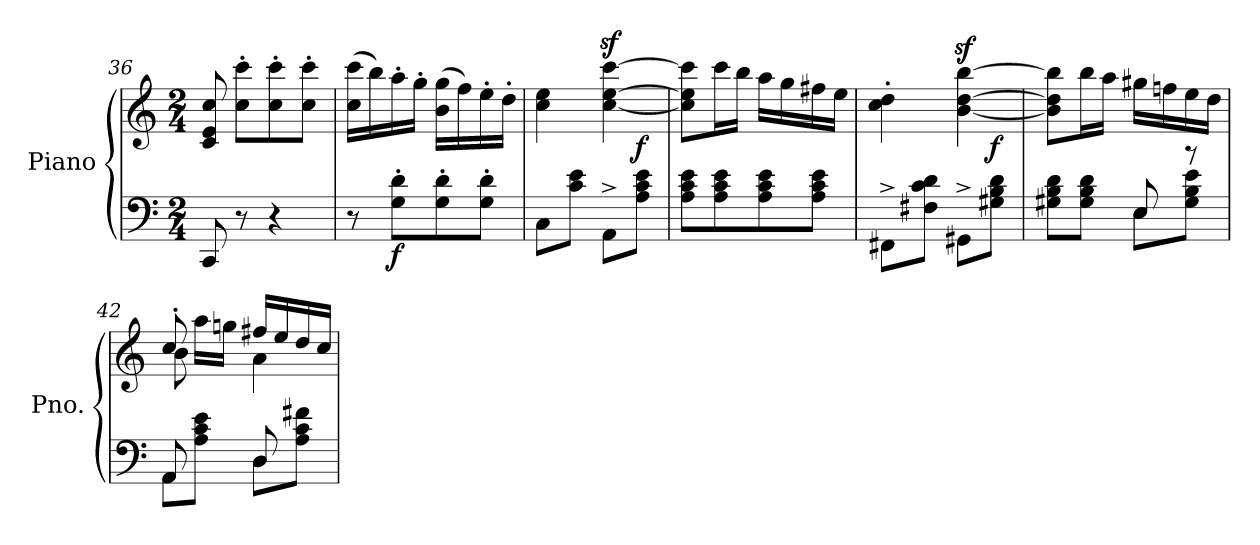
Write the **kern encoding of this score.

**kern	**kern	**dynam
*part1	*part1	*part1
*staff2	*staff1	*staff1/2
*I"Piano	*	*
*I'Pno.	*	*
*clefF4	*clefG2	*
*k[]	*k[]	*
*M2/4	*M2/4	*
=36	=36	=36
8CC/	8c/ 8e/ 8cc/	.
8r	8cc\' 8ccc\'L	.
4r	8cc\' 8ccc\'	.
.	8cc\' 8ccc\'J	.
=37	=37	=37
8r	(>16cc\ 16ccc\LL	.
.	16bb\)	.
!	!	!LO:DY:b=2
8G\' 8d\'L	16aa'\	f
.	16gg'\JJ	.
8G\' 8d\'	(>16b\ 16gg\LL	.
.	16ff\)	.
8G\' 8d\'J	16ee'\	.
.	16dd'\JJ	.
!!LO:LB:g=z
=38	=38	=38
*	*^	*
8C\L	4cc\ 4ee\	4.ryy	.
8c\ 8e\J	.	.	.
8AA^\L	[4cc\z< [4ee\z< [4ccc\z<	.	.
!	!	!	!LO:DY:b
8A\ 8c\ 8e\J	.	8ryy	f
*	*v	*v	*
=39	=39	=39
8A\ 8c\ 8e\L	8cc\] 8ee\] 8ccc\]L	.
8A\ 8c\ 8e\	16ccc\L	.
.	16bb\JJ	.
8A\ 8c\ 8e\	16aa\LL	.
.	16gg\	.
8A\ 8c\ 8e\J	16ff#X\	.
.	16ee\JJ	.
=40	=40	=40
*	*^	*
8FF#X^\L	4cc\' 4dd\'	4.ryy	.
8F#X\ 8c\ 8d\J	.	.	.
8GG#X^\L	[4b\z< [4dd\z< [4bb\z<	.	.
!	!	!	!LO:DY:b
8G#X\ 8B\ 8d\J	.	8ryy	f
*	*v	*v	*
=41	=41	=41
*^	*	*
8G#X\ 8B\ 8d\L	4rGGyy	8b\] 8dd\] 8bb\]L	.
8G#\ 8B\ 8d\J	.	16bb\L	.
.	.	16aa\JJ	.
8E/	8E\L	16gg#X\LL	.
.	.	16ffn\	.
8r	8G#\ 8B\ 8e\J	16ee\	.
.	.	16dd\JJ	.
=42	=42	=42	=42
*	*	*^	*
8AA/	8AA\L	8cc'/	8b\	.
8reyy	8A\ 8c\ 8e\J	16aa\LL	8ryy	.
.	.	16ggn\JJ	.	.
8D/	8D\L	16ff#X/LL	4a\	.
.	.	16ee/	.	.
8rbyy	8A\ 8c\ 8f#X\J	16dd/	.	.
.	.	16cc/JJ	.	.
*v	*v	*	*	*
*	*v	*v	*
=	=	=
*-	*-	*-
